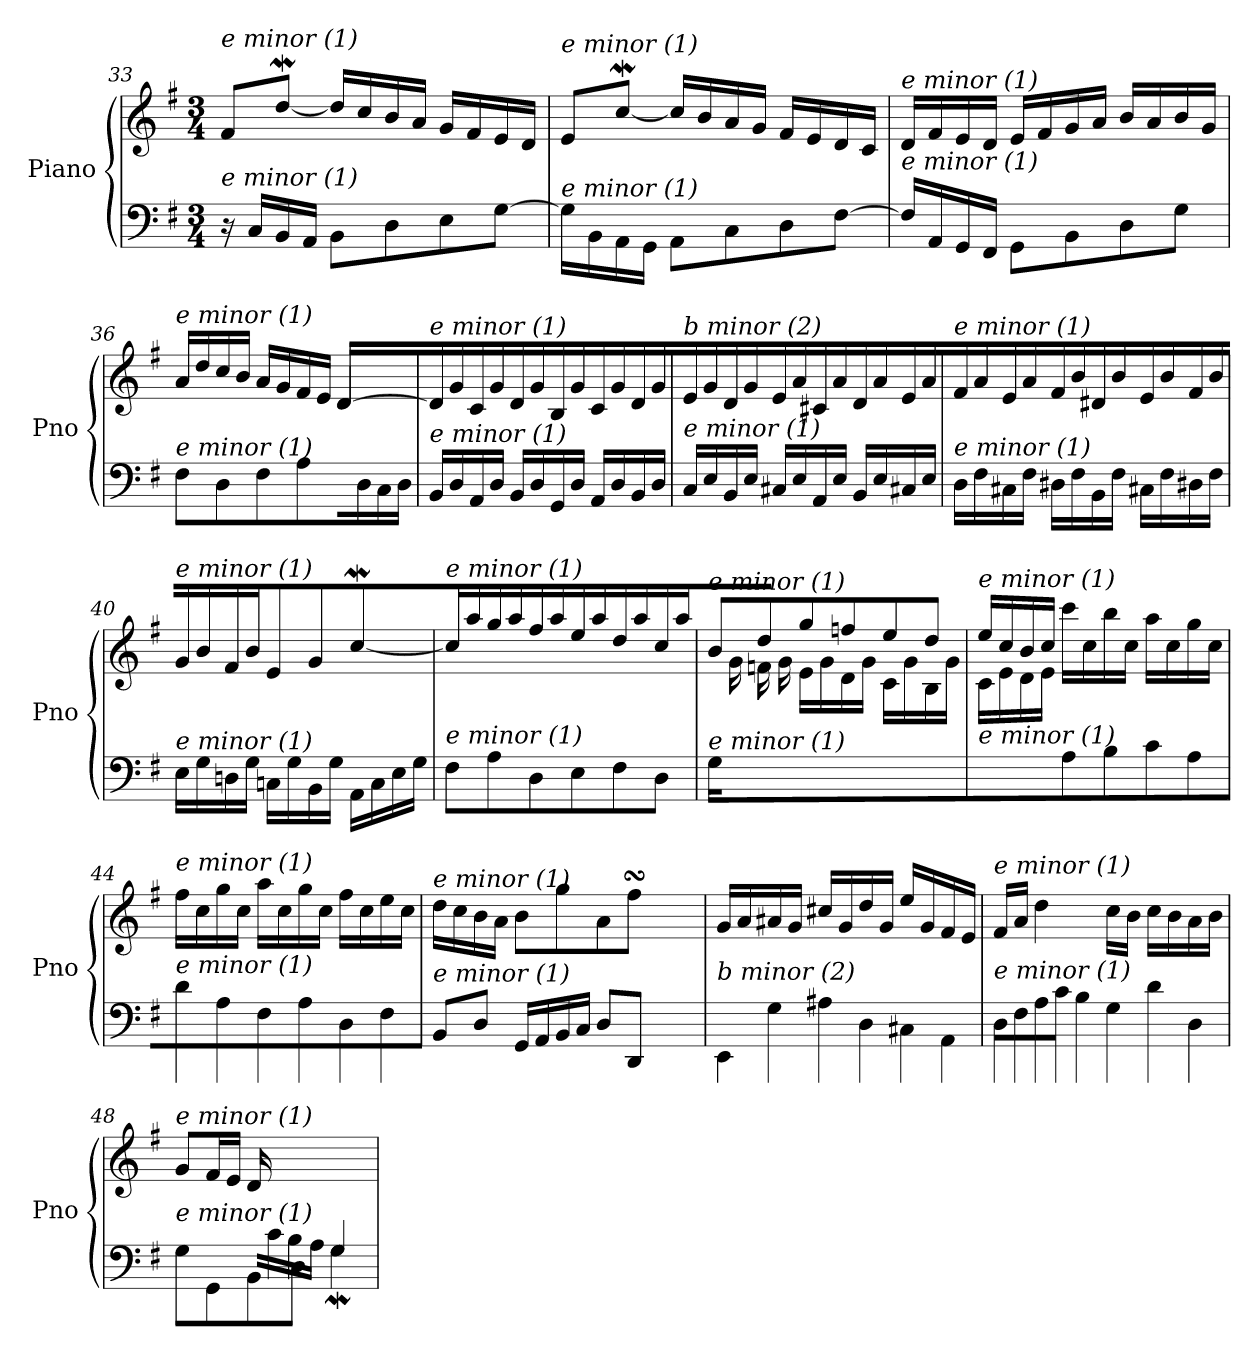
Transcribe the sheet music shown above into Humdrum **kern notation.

**kern	**kern
*part1	*part1
*staff2	*staff1
*I"Piano	*
*I'Pno	*
!!LO:LB:g=z
*clefF4	*clefG2
*k[f#]	*k[f#]
*M3/4	*M3/4
=33	=33
!	!LO:TX:i:t=e minor (1)
!LO:TX:i:t=e minor (1)	!
16r	8f#/L
16C/LL	.
16BB/	[8ddW/J
16AA/JJ	.
8BB\L	16dd/LL]
.	16cc/
8D\	16b/
.	16a/JJ
8E\	16g/LL
.	16f#/
[8G\J	16e/
.	16d/JJ
=34	=34
!	!LO:TX:i:t=e minor (1)
!LO:TX:i:t=e minor (1)	!
16G\LL]	8e/L
16BB\	.
16AA\	[8ccw/J
16GG\JJ	.
8AA\L	16cc/LL]
.	16b/
8C\	16a/
.	16g/JJ
8D\	16f#/LL
.	16e/
[8F#\J	16d/
.	16c/JJ
=35	=35
!	!LO:TX:i:t=e minor (1)
!LO:TX:i:t=e minor (1)	!
16F#/LL]	16d/LL
16AA/	16f#/
16GG/	16e/
16FF#/JJ	16d/JJ
8GG\L	16e/LL
.	16f#/
8BB\	16g/
.	16a/JJ
8D\	16b/LL
.	16a/
8G\J	16b/
.	16g/JJ
=36	=36
*	*^
!	!LO:TX:i:t=e minor (1)	!
!LO:TX:i:t=e minor (1)	!	!
8F#\L	16a/LL	2ryy
.	16dd/	.
8D\	16cc/	.
.	16b/JJ	.
8F#\	16a/LL	.
.	16g/	.
8A\J	16f#/	.
.	16e/JJ	.
16ryy	[4d/	16d\LL
16D/	.	8.ryy
16C/	.	.
16D/JJ	.	.
*	*v	*v
!!LO:PB:g=z
=37	=37
!	!LO:TX:i:t=e minor (1)
!LO:TX:i:t=e minor (1)	!
16BB/LL	16d/LL]
16D/	16g/
16AA/	16c/
16D/JJ	16g/JJ
16BB/LL	16d/LL
16D/	16g/
16GG/	16B/
16D/JJ	16g/JJ
16AA/LL	16c/LL
16D/	16g/
16BB/	16d/
16D/JJ	16g/JJ
=38	=38
!	!LO:TX:i:t=b minor (2)
!LO:TX:i:t=e minor (1)	!
16C/LL	16e/LL
16E/	16g/
16BB/	16d/
16E/JJ	16g/JJ
16C#X/LL	16e/LL
16E/	16a/
16AA/	16c#X/
16E/JJ	16a/JJ
16BB/LL	16d/LL
16E/	16a/
16C#X/	16e/
16E/JJ	16a/JJ
=39	=39
!	!LO:TX:i:t=e minor (1)
!LO:TX:i:t=e minor (1)	!
16D\LL	16f#/LL
16F#\	16a/
16C#X\	16e/
16F#\JJ	16a/JJ
16D#X\LL	16f#/LL
16F#\	16b/
16BB\	16d#X/
16F#\JJ	16b/JJ
16C#X\LL	16e/LL
16F#\	16b/
16D#X\	16f#/
16F#\JJ	16b/JJ
=40	=40
!	!LO:TX:i:t=e minor (1)
!LO:TX:i:t=e minor (1)	!
16E\LL	16g/LL
16G\	16b/
16Dn\	16f#/
16G\JJ	16b/JJ
16Cn\LL	8e/L
16G\	.
16BB\	8g/J
16G\JJ	.
16AA\LL	[4ccw\
16C\	.
16E\	.
16G\JJ	.
!!LO:LB:g=z
=41	=41
!	!LO:TX:i:t=e minor (1)
!LO:TX:i:t=e minor (1)	!
8F#\L	16cc\LL]
.	16aa\
8A\	16gg\
.	16aa\JJ
8D\	16ff#\LL
.	16aa\
8E\	16ee\
.	16aa\JJ
8F#\	16dd\LL
.	16aa\
8D\J	16cc\
.	16aa\JJ
=42	=42
*	*^
!	!LO:TX:i:t=e minor (1)	!
!LO:TX:i:t=e minor (1)	!	!
16G/LL	8b/L	16ryy
2ryy	.	16g\
.	8dd/	16fn\
.	.	16g\JJ
.	8gg/	16e\LL
.	.	16g\
.	8ffn/	16d\
.	.	16g\JJ
.	8ee/	16c\LL
8.ryy	.	16g\
.	8dd/J	16B\
.	.	16g\JJ
=43	=43	=43
!	!LO:TX:i:t=e minor (1)	!
!LO:TX:i:t=e minor (1)	!	!
4ryy	16ee/LL	16c\LL
.	16cc/	16e\
.	16b/	16d\
.	16cc/JJ	16e\JJ
8A\L	16ccc\LL	2ryy
.	16cc\	.
8B\	16bb\	.
.	16cc\JJ	.
8c\	16aa\LL	.
.	16cc\	.
8A\J	16gg\	.
.	16cc\JJ	.
*	*v	*v
=44	=44
!	!LO:TX:i:t=e minor (1)
!LO:TX:i:t=e minor (1)	!
8d\L	16ff#\LL
.	16cc\
8A\	16gg\
.	16cc\JJ
8F#\	16aa\LL
.	16cc\
8A\	16gg\
.	16cc\JJ
8D\	16ff#\LL
.	16cc\
8F#\J	16ee\
.	16cc\JJ
!!LO:LB:g=z
=45	=45
*^	*^
!	!	!LO:TX:i:t=e minor (1)	!
!LO:TX:i:t=e minor (1)	!	!	!
2ryy	8BB/L	16dd\LL	2ryy
.	.	16cc\	.
.	8D/J	16b\	.
.	.	16a\JJ	.
.	16GG/LL	8b\L	.
.	16AA/	.	.
.	16BB/	8gg\	.
.	16C/JJ	.	.
8ryy	8D/L	8a\	8ryy
8ryy	8DD/J	8ff#sSsS\J	32gg!yy
.	.	.	32ff#!yy
.	.	.	32ee!yy
.	.	.	32ff#!yy
*v	*v	*	*
=46	=46	=46
!	!LO:TX:i:t=b minor (2)	!
!LO:TX:i:t=b minor (2)	!	!
*	*v	*v
8EE/L	16g/LL
.	16a/
8G\	16a#Xi/
.	16g/JJ
8A#Xi\	16cc#X/LL
.	16g/
8D\	16dd/
.	16g/JJ
8C#X\	16ee/LL
.	16g/
8AA\J	16f#/
.	16e/JJ
=47	=47
!	!LO:TX:i:t=e minor (1)
!LO:TX:i:t=e minor (1)	!
16D\LL	16f#/LL
16F#\	16a/JJ
16A\	4dd\
16c\JJ	.
8B\L	.
8G\	16cc\LL
.	16b\JJ
8d\	16cc\LL
.	16b\
8D\J	16a\
.	16b\JJ
=48	=48
*^	*
!	!	!LO:TX:i:t=e minor (1)
!LO:TX:i:t=e minor (1)	!	!
4ryy	8G\L	8g/L
.	8GG\	16f#/L
.	.	16e/JJ
16ryy	8BB\	16d/LL
16c/	.	4..ryy
16B/	8D\J	.
16A/JJ	.	.
4G/	4Gw\	.
*v	*v	*
=	=
*-	*-
